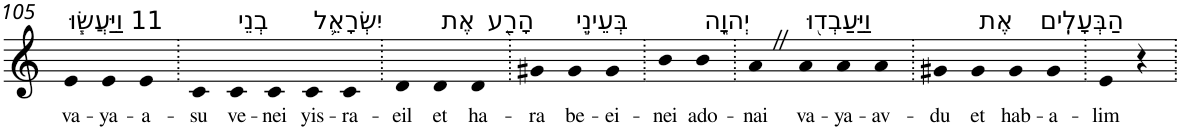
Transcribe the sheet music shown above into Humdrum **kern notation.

**kern	**text
*part1	*part1
*staff1	*staff1
*I"Piano	*
*I'Pno	*
!!LO:PB:g=z
*clefG2	*
*k[]	*
=105	=105
!LO:TX:a:t=11 וַיַּעֲשׂ֧וּ	!
!	!LO:LY:b
4e	va-
!	!LO:LY:b
4e	-ya-
!	!LO:LY:b
4e	-a-
=106.	=106.
!	!LO:LY:b
4c	-su
!LO:TX:a:t=בְנֵי	!
!	!LO:LY:b
4c	ve-
!	!LO:LY:b
4c	-nei
!LO:TX:a:t=יִשְׂרָאֵ֛ל	!
!	!LO:LY:b
4c	yis-
!	!LO:LY:b
4c	-ra-
=107.	=107.
!	!LO:LY:b
4d	-eil
!LO:TX:a:t=אֶת	!
!	!LO:LY:b
4d	et
!LO:TX:a:t=הָרַ֖ע	!
!	!LO:LY:b
4d	ha-
=108.	=108.
!	!LO:LY:b
4g#X	-ra
!LO:TX:a:t=בְּעֵינֵ֣י	!
!	!LO:LY:b
4g#	be-
!	!LO:LY:b
4g#	-ei-
=109.	=109.
!	!LO:LY:b
4b	-nei
!LO:TX:a:t=יְהוָ֑ה	!
!	!LO:LY:b
4b	ado-
=110.	=110.
!	!LO:LY:b
4aZ	-nai
!LO:TX:a:t=וַיַּעַבְד֖וּ	!
!	!LO:LY:b
4a	va-
!	!LO:LY:b
4a	-ya-
!	!LO:LY:b
4a	-av-
=111.	=111.
!	!LO:LY:b
4g#X	-du
!LO:TX:a:t=אֶת	!
!	!LO:LY:b
4g#	et
!LO:TX:a:t=הַבְּעָלִֽים	!
!	!LO:LY:b
4g#	hab-
!	!LO:LY:b
4g#	-a-
=112.	=112.
!	!LO:LY:b
4e	-lim
4r	.
=.	=.
*-	*-
